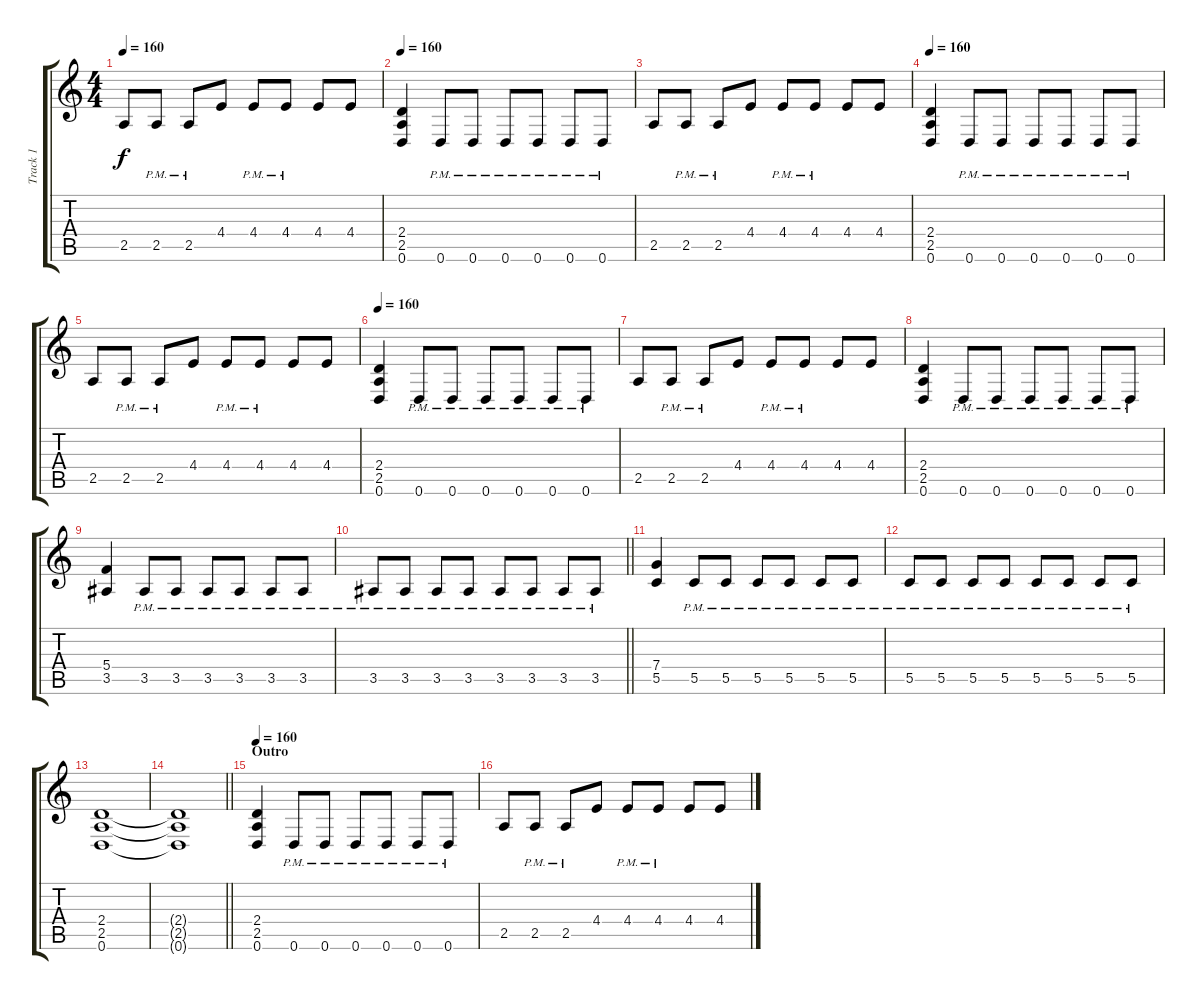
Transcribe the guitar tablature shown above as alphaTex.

\track ("Track 1" "Track 1") {instrument electricguitarclean}
\staff {score tabs}
\tuning (D4 A3 F3 C3 G2 D2) {hide}
\ts (4 4)
\tempo 160
\clef g2
\ks c
2.5.8{dy f} 2.5{pm}.8 2.5{pm}.8 4.4.8 4.4{pm}.8 4.4{pm}.8 4.4.8 4.4.8 |
\tempo 160
(2.4 2.5 0.6).4{instrument overdrivenguitar} 0.6{pm}.8 0.6{pm}.8 0.6{pm}.8 0.6{pm}.8 0.6{pm}.8 0.6{pm}.8 |
2.5.8 2.5{pm}.8 2.5{pm}.8 4.4.8 4.4{pm}.8 4.4{pm}.8 4.4.8 4.4.8 |
\tempo 160
(2.4 2.5 0.6).4 0.6{pm}.8 0.6{pm}.8 0.6{pm}.8 0.6{pm}.8 0.6{pm}.8 0.6{pm}.8 |
2.5.8 2.5{pm}.8 2.5{pm}.8 4.4.8 4.4{pm}.8 4.4{pm}.8 4.4.8 4.4.8 |
\tempo 160
(2.4 2.5 0.6).4{instrument overdrivenguitar} 0.6{pm}.8 0.6{pm}.8 0.6{pm}.8 0.6{pm}.8 0.6{pm}.8 0.6{pm}.8 |
2.5.8 2.5{pm}.8 2.5{pm}.8 4.4.8 4.4{pm}.8 4.4{pm}.8 4.4.8 4.4.8 |
(2.4 2.5 0.6).4 0.6{pm}.8 0.6{pm}.8 0.6{pm}.8 0.6{pm}.8 0.6{pm}.8 0.6{pm}.8 |
(5.4 3.5).4 3.5{pm}.8 3.5{pm}.8 3.5{pm}.8 3.5{pm}.8 3.5{pm}.8 3.5{pm}.8 |
\barLineRight lightlight
3.5{pm}.8 3.5{pm}.8 3.5{pm}.8 3.5{pm}.8 3.5{pm}.8 3.5{pm}.8 3.5{pm}.8 3.5{pm}.8 |
(7.4 5.5).4 5.5{pm}.8 5.5{pm}.8 5.5{pm}.8 5.5{pm}.8 5.5{pm}.8 5.5{pm}.8 |
5.5{pm}.8 5.5{pm}.8 5.5{pm}.8 5.5{pm}.8 5.5{pm}.8 5.5{pm}.8 5.5{pm}.8 5.5{pm}.8 |
(2.4 2.5 0.6).1 |
\barLineRight lightlight
(2.4{t} 2.5{t} 0.6{t}).1 |
\section ("" "Outro")
\tempo 160
(2.4 2.5 0.6).4 0.6{pm}.8 0.6{pm}.8 0.6{pm}.8 0.6{pm}.8 0.6{pm}.8 0.6{pm}.8 |
2.5.8 2.5{pm}.8 2.5{pm}.8 4.4.8 4.4{pm}.8 4.4{pm}.8 4.4.8 4.4.8
